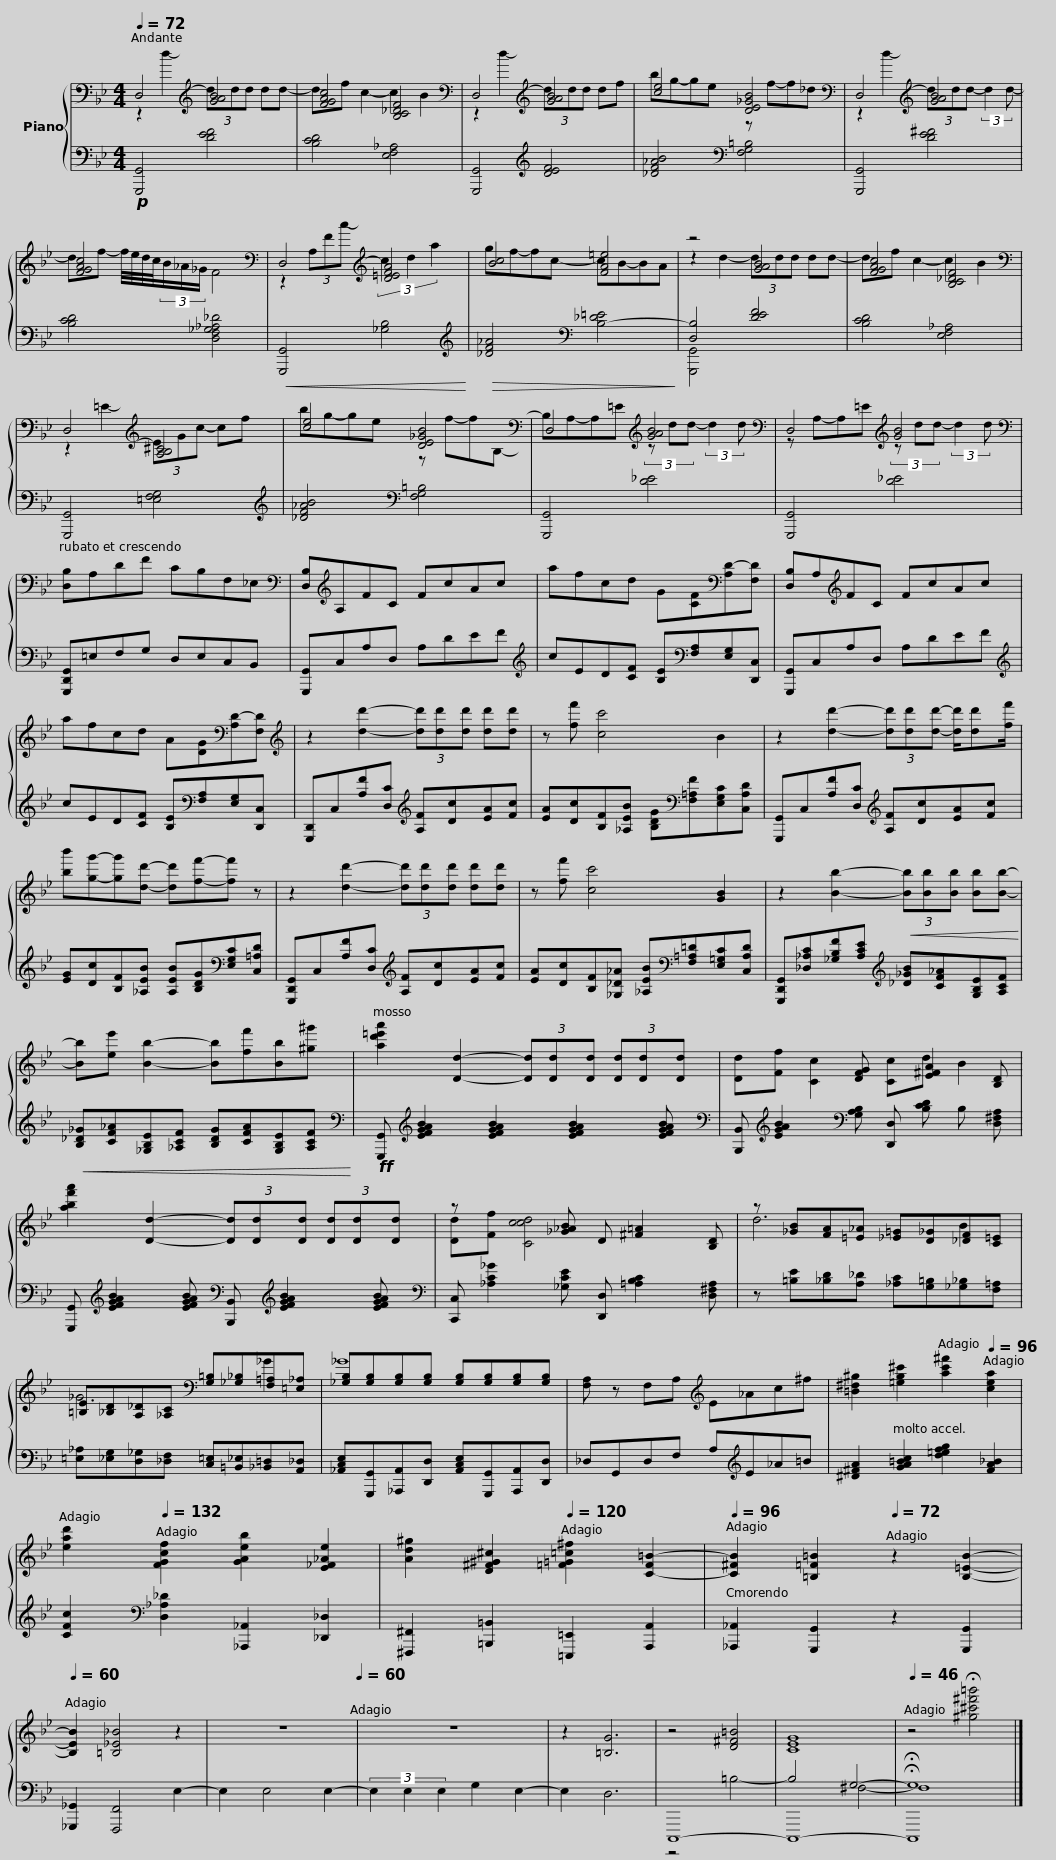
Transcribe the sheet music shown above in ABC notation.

X:1
%%score { ( 1 2 ) | ( 3 4 5 ) }
L:1/8
Q:1/4=72
M:4/4
I:linebreak $
K:Bb
V:1 bass
V:2 bass
V:3 bass
V:4 bass
V:5 bass
V:1
 D,4[K:treble] [GAB]4 | [FGAc]4 [B,C_DF]4 |[K:bass] D,4[K:treble] [GAB]4 |$ [ce]4 [DE_GB]4 |[K:bass] D,4[K:treble] [GAB]4 | %5
 [FGAc]4 x4 |$[K:bass] D,4[K:treble] [D=EFA]4 | [Bc]4 [FA=e]4 | z4 [GAB]4 | [FGAc]4 [B,C_DF]4 |$ %10
[K:bass] D,4[K:treble] [A,B,^C]4 | [ce]4 [DE_GB]4[K:bass] | D,4[K:treble] [GAB]4 |$[K:bass] D,4[K:treble] [GB]4 |[K:bass] [D,B,]A,DF CB,F,_E, | %15
[K:bass] [D,B,][K:treble]A,FC FcAc |$ afcd G[CF][K:bass][A,D-][F,D] |$ [D,B,]A,[K:treble]FC FcAc | afcd A[DG][K:bass][A,D-][F,D] |[K:treble] z2 [dd']2- (3[dd'][dd'][dd'] [dd'][dd'] |$ %20
 z [ff'] [cc']4 B2 | z2 [dd']2- (3[dd'][dd'][dd']- [dd']/[dd'][ff']/ | [bb'][gg']-[gg'][dd']- [dd'][ff']-[ff'] z |$ z2 [dd']2- (3[dd'][dd'][dd'] [dd'][dd'] | z [ff'] [cc']4 [GB]2 | %25
 z2 [Bb]2-!<(! (3[Bb][Bb][Bb] [Bb][Bb]-!<)! |$ [Bb][ee'] [Bb]2- [Bb][ff'][Bb][^g^g'] | [ad'=e'a']2 [Dd]2- (3[Dd][Dd][Dd] (3[Dd][Dd][Dd] |$ x3 [DFG] x [E^FA]2 [B,D] | [abf'a']2 [Dd]2- (3[Dd][Dd][Dd] (3[Dd][Dd][Dd] |$ %30
 z x2 [_G_AB] D [^F=A]2 [B,D] | z [_GB][FA][=E_A] [_E=G][D_G][_DF][C=E] |$ [=B,E][_B,D][A,_D][_A,C][K:bass] [G,=B,][_G,_B,][F,=A,][=E,_A,] | [_G,B,][G,B,][G,B,][G,B,] [G,B,][G,B,][G,B,][G,B,] | [F,A,] z F,A,[K:treble] E_Ac^f |$ %35
 [=B^d^g]2 [=eg^c']2[Q:1/4=80] [ac'^f']2[Q:1/4=96] [cea]2 |[Q:1/4=120] [ead']2[Q:1/4=132] [FGcf]2 [GAeb]2 [E_F_Ae]2 | [Ad^g]2 [D^F^G^c]2[Q:1/4=120] [=F=G=c^f]2 [C-F=B-]2 |[Q:1/4=96] [C^FB]2 [=B,=F=B]2[Q:1/4=72] z2 [B,=EB]2- |[Q:1/4=60] [B,EB]2 [=B,_E_B]4 z2 |$ %40
 z8[Q:1/4=60] | z8 |$ z2 [=B,G]6 | z4 [D^F=B]4 | [CEG]8 | %45
[Q:1/4=46] z4 !fermata![^g^c'^f'=b']4 |] %46
V:2
 z2[K:treble] d2- (3ddd dd- | df c2- c2 B2 |[K:bass] z2[K:treble] d2- (3ddd df |$ bg-ge z f-f_d |[K:bass] z2[K:treble] d2- (3ddd- (3:2:2d2 d- | %5
 df- f/4e/4d/4c/4(3B/_A/_G/ F4 |$[K:bass] z2[K:treble] (3A,Fc- (3c2 d2 a2 | gf-fc- cB-BA | z2 d2- (3ddd dd- | df c2- c2 B2 |$ %10
[K:bass] z2[K:treble] =E2- (3EGc- cf | bg-ge z f-f[K:bass]B,- | B,A,-A,=E[K:treble] (3z dd- (3:2:2d2 d |$[K:bass] z A,-A,=E[K:treble] (3z dd- (3:2:2d2 d |[K:bass] x8 | %15
[K:bass] x[K:treble] x7 |$ x6[K:bass] x2 |$ x2[K:treble] x6 | x6[K:bass] x2 |[K:treble] x8 |$ %20
 x8 | x8 | x8 |$ x8 | x8 | %25
 x8 |$ x8 | x8 |$ [Dd][Ff] [Cc]2 [Cc]d B2 | x8 |$ %30
 [Dd][Ff] [Cccd]4 x2 | d6 B2 |$ _G6[K:bass] _G2 | _G8 | x4[K:treble] x4 |$ %35
 x8 | x8 | x8 | x8 | x8 |$ %40
 x8 | x8 |$ x8 | x8 | x8 | %45
 x8 |] %46
V:3
!p! [G,,,G,,]4 [DEF]4 | [B,CD]4 [E,F,_A,]4 | [G,,,G,,]4[K:treble] [DEF]4 |$ [_DF_AB]4[K:bass] [F,G,=B,]4 | [G,,,G,,]4 [DE^F]4 | %5
 [B,CD]4 [D,F,_G,_A,_D]4 |$!<(! [G,,,G,,]4 [_G,B,]4!<)! |[K:treble]!>(! [_DF_A]4[K:bass] [B,-_D=E]4!>)! | [D,B,]4 [DEF]4 | [B,CD]4 [E,F,_A,]4 |$ %10
 [G,,,G,,]4 [=E,F,G,]4 |[K:treble] [_DF_AB]4[K:bass] [F,G,=B,]4 | [G,,,G,,]4 [D_E]4 |$ [G,,,G,,]4 [D_E]4 | [G,,,D,,G,,]=E,F,G, D,E,C,B,, | %15
 [G,,,G,,]C,A,D, A,DEF |$[K:treble] cED[CF] [B,E][K:bass][F,A,][E,G,][D,,C,] |$ [G,,,G,,]C,A,D, A,DEF |[K:treble] cED[CF] [B,E][K:bass][F,A,][E,G,][D,,C,] | [G,,,D,,]C,[A,F][D,C][K:treble] [A,F][Dc][EA][Fc] |$ %20
 [EA][Dc][B,F][_A,EB] [B,DG][K:bass][F,=A,F][E,G,C][C,A,D] | [G,,,G,,]C,[A,F][D,C][K:treble] [A,F][Dc][EA][Fc] | [EG][Dc][B,F][_A,EB] [A,EB][B,DG][K:bass][E,G,C][C,=A,D] |$ [G,,,D,,G,,]C,[A,F][D,C][K:treble] [A,F][Dc][EA][Fc] | [EA][Dc][B,F][_G,_D_A] [_A,EB][K:bass][F,=A,=D][E,=G,C][C,A,D] | %25
 [G,,,D,,G,,][_D,_A,C][_G,B,F][A,CE][K:treble] [_D_GB][CF_A][G,B,E][A,CF] |$!<(! [B,_D_G][CF_A][_G,B,E][_A,CF] [B,DG][CFA][G,B,E][A,CF]!<)! |[K:bass]!ff! [G,,,G,,][K:treble] [EFGAB]2 [EFGAB]2 [EFGAB]2 [EFGAB] |$[K:bass] [B,,,B,,][K:treble] [EGAB]2[K:bass] [G,A,B,] [D,,D,] [B,CD] B, [D,^F,A,] | [G,,,G,,][K:treble] [EFGAB]2 [EFGAB][K:bass] [B,,,B,,][K:treble] [EFGAB]2 [EFGAB] |$ %30
[K:bass] [C,,C,] [_A,C_G]2 [_G,CE] [D,,D,] [=A,B,C]2 [D,^F,A,] | z [=B,E][_B,D][A,_D] [_A,C][G,=B,][_G,_B,][F,=A,] |$ [=E,_A,][_E,G,][D,_G,][_D,F,] [C,=E,][=B,,_E,][_B,,=D,][A,,_D,] | [_A,,C,E,][G,,,G,,][_A,,,A,,][D,,D,] [A,,C,E,][G,,,G,,][A,,,A,,][D,,D,] | _D,G,,D,F, A,[K:treble]E_A=B |$ %35
 [^D^FA]2 [GA=Bc]2 [d=efg]2 [FA_B]2 | [CFc]2[K:bass] [D,_A,_D]2 [_A,,,_A,,]2 [_D,,_D,]2 | [^F,,,^F,,]2 [=B,,,=B,,]2 [=E,,,=E,,]2 [A,,,A,,]2 | [_A,,,_A,,]2 [G,,,G,,]2 z2 [G,,,G,,]2 | [_G,,,_G,,]2 [F,,,F,,]4 E,2- |$ %40
 E,2 E,4 E,2- | (3E,2 E,2 E,2 G,2 E,2- |$ E,2 D,6 | C,,,8- | C,,,8- | %45
 !fermata!C,,,8 |] %46
V:4
 x8 | x8 | x4[K:treble] x4 |$ x4[K:bass] x4 | x8 | %5
 x8 |$ x8 |[K:treble] x4[K:bass] x4 | [G,,,G,,]4 x4 | x8 |$ %10
 x8 |[K:treble] x4[K:bass] x4 | x8 |$ x8 | x8 | %15
 x8 |$[K:treble] x5[K:bass] x3 |$ x8 |[K:treble] x5[K:bass] x3 | x4[K:treble] x4 |$ %20
 x5[K:bass] x3 | x4[K:treble] x4 | x6[K:bass] x2 |$ x4[K:treble] x4 | x5[K:bass] x3 | %25
 x4[K:treble] x4 |$ x8 |[K:bass] x[K:treble] x7 |$[K:bass] x[K:treble] x2[K:bass] x5 | x[K:treble] x3[K:bass] x[K:treble] x3 |$ %30
[K:bass] x8 | x8 |$ x8 | x8 | x5[K:treble] x3 |$ %35
 x8 | x2[K:bass] x6 | x8 | x8 | x8 |$ %40
 x8 | x8 |$ x8 | z4 =B,4- | B,4 G,4- | %45
 !fermata!G,8 |] %46
V:5
 x8 | x8 | x4[K:treble] x4 |$ x4[K:bass] x4 | x8 | %5
 x8 |$ x8 |[K:treble] x4[K:bass] x4 | x8 | x8 |$ %10
 x8 |[K:treble] x4[K:bass] x4 | x8 |$ x8 | x8 | %15
 x8 |$[K:treble] x5[K:bass] x3 |$ x8 |[K:treble] x5[K:bass] x3 | x4[K:treble] x4 |$ %20
 x5[K:bass] x3 | x4[K:treble] x4 | x6[K:bass] x2 |$ x4[K:treble] x4 | x5[K:bass] x3 | %25
 x4[K:treble] x4 |$ x8 |[K:bass] x[K:treble] x7 |$[K:bass] x[K:treble] x2[K:bass] x5 | x[K:treble] x3[K:bass] x[K:treble] x3 |$ %30
[K:bass] x8 | x8 |$ x8 | x8 | x5[K:treble] x3 |$ %35
 x8 | x2[K:bass] x6 | x8 | x8 | x8 |$ %40
 x8 | x8 |$ x8 | x8 | x4 ^F,4- | %45
 F,8 |] %46
